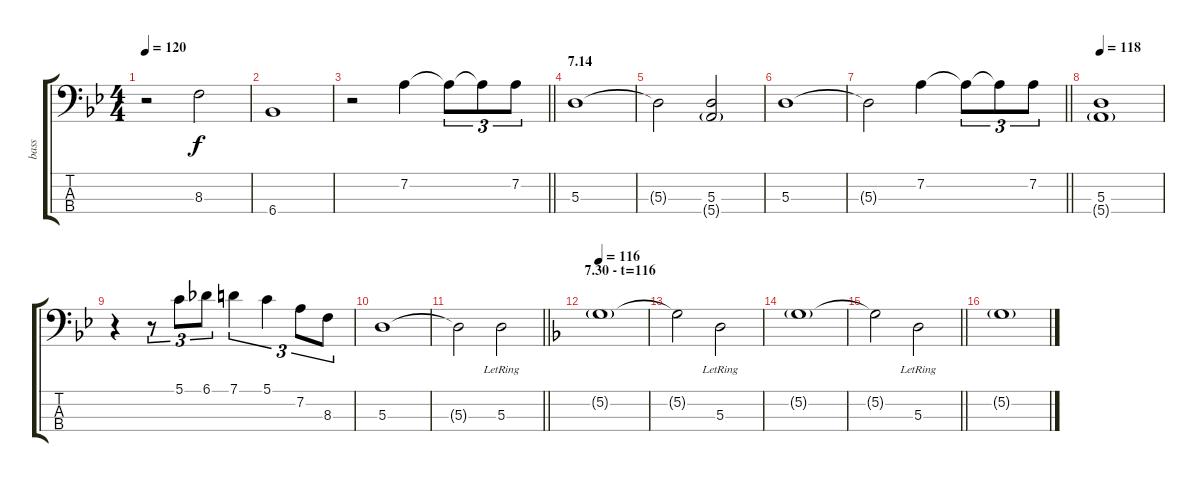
\track ("bass" "bass") {instrument acousticbass}
\staff {score tabs}
\tuning (G2 D2 A1 E1) {hide}
\ts (4 4)
\tempo 120
\clef f4
\ks bb
r.2{dy f} 8.3.2 |
6.4.1 |
\barLineRight lightlight
r.2 7.2.4 7.2{t}.8{tu (3 2)} 7.2{t}.8{tu (3 2)} 7.2.8{tu (3 2)} |
\section ("" "7.14")
5.3.1 |
5.3{t}.2 (5.3 5.4{g}).2 |
5.3.1 |
\barLineRight lightlight
5.3{t}.2 7.2.4 7.2{t}.8{tu (3 2)} 7.2{t}.8{tu (3 2)} 7.2.8{tu (3 2)} |
\tempo 118
(5.3 5.4{g}).1 |
r.4 r.8{tu (3 2)} 5.1.8{tu (3 2)} 6.1.8{tu (3 2)} 7.1.4{tu (3 2)} 5.1.4{tu (3 2)} 7.2.8{tu (3 2)} 8.3.8{tu (3 2)} |
5.3.1 |
\barLineRight lightlight
5.3{t}.2 5.3{lr}.2 |
\section ("" "7.30 - t=116")
\tempo 116
\ks f
5.2{g}.1 |
5.2{t}.2 5.3{lr}.2 |
5.2{g}.1 |
\barLineRight lightlight
5.2{t}.2 5.3{lr}.2 |
5.2{g}.1
